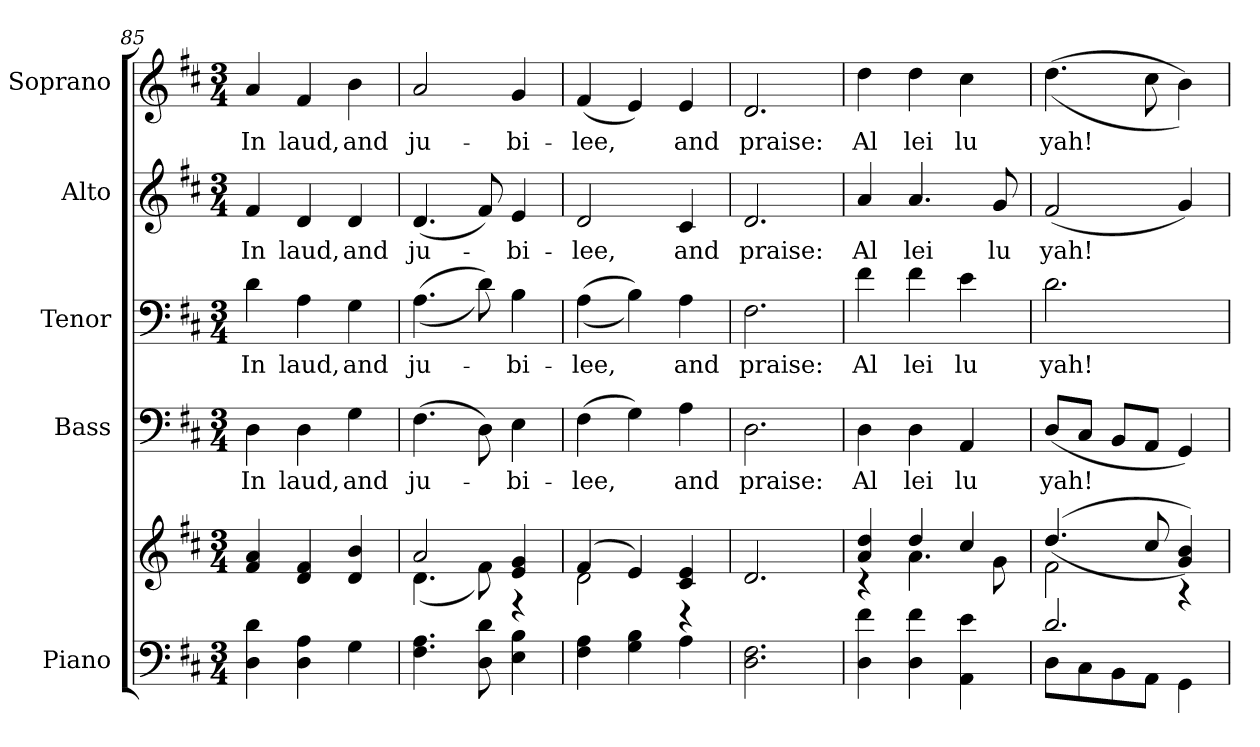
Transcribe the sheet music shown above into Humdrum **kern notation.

**kern	**kern	**kern	**text	**kern	**text	**kern	**text	**kern	**text
*part5	*part5	*part4	*part4	*part3	*part3	*part2	*part2	*part1	*part1
*staff6	*staff5	*staff4	*staff4	*staff3	*staff3	*staff2	*staff2	*staff1	*staff1
*I"Piano	*	*I"Bass	*	*I"Tenor	*	*I"Alto	*	*I"Soprano	*
*I'Pno.	*	*I'B.	*	*I'T.	*	*I'A.	*	*I'S.	*
!!LO:PB:g=z
*clefF4	*clefG2	*clefF4	*	*clefF4	*	*clefG2	*	*clefG2	*
*k[f#c#]	*k[f#c#]	*k[f#c#]	*	*k[f#c#]	*	*k[f#c#]	*	*k[f#c#]	*
*D:	*D:	*D:	*	*D:	*	*D:	*	*D:	*
*M3/4	*M3/4	*M3/4	*	*M3/4	*	*M3/4	*	*M3/4	*
=85	=85	=85	=85	=85	=85	=85	=85	=85	=85
!	!	!	!LO:LY:b:color=#000000	!	!	!	!	!	!
!	!	!	!	!	!LO:LY:b:color=#000000	!	!	!	!
!	!	!	!	!	!	!	!LO:LY:b:color=#000000	!	!
!	!	!	!	!	!	!	!	!	!LO:LY:b:color=#000000
4Di\ 4di	4f#i/ 4ai	4Di\	In	4di\	In	4f#i/	In	4ai/	In
!	!	!	!LO:LY:b:color=#000000	!	!	!	!	!	!
!	!	!	!	!	!LO:LY:b:color=#000000	!	!	!	!
!	!	!	!	!	!	!	!LO:LY:b:color=#000000	!	!
!	!	!	!	!	!	!	!	!	!LO:LY:b:color=#000000
4Di\ 4Ai	4di/ 4f#i	4Di\	laud,	4Ai\	laud,	4di/	laud,	4f#i/	laud,
!	!	!	!LO:LY:b:color=#000000	!	!	!	!	!	!
!	!	!	!	!	!LO:LY:b:color=#000000	!	!	!	!
!	!	!	!	!	!	!	!LO:LY:b:color=#000000	!	!
!	!	!	!	!	!	!	!	!	!LO:LY:b:color=#000000
4Gi\	4di/ 4bi	4Gi\	and	4Gi\	and	4di/	and	4bi\	and
=86	=86	=86	=86	=86	=86	=86	=86	=86	=86
*	*^	*	*	*	*	*	*	*	*
!	!	!	!	!LO:LY:b:color=#000000	!	!	!	!	!	!
!	!	!	!	!	!	!LO:LY:b:color=#000000	!	!	!	!
!	!	!	!	!	!	!	!	!LO:LY:b:color=#000000	!	!
!	!	!	!	!	!	!	!	!	!	!LO:LY:b:color=#000000
4.F#i\ 4.Ai	2ai/	(4.di\	(4.F#i\	ju-	((4.Ai\	ju-	(4.di/	ju-	2ai/	ju-
8Di\ 8di	.	8f#i\)	8Di\)	.	8di\))	.	8f#i/)	.	.	.
!	!	!	!	!LO:LY:b:color=#000000	!	!	!	!	!	!
!	!	!	!	!	!	!LO:LY:b:color=#000000	!	!	!	!
!	!	!	!	!	!	!	!	!LO:LY:b:color=#000000	!	!
!	!	!	!	!	!	!	!	!	!	!LO:LY:b:color=#000000
4Ei\ 4Bi	4ei/ 4gi	4r	4Ei\	-bi-	4Bi\	-bi-	4ei/	-bi-	4gi/	-bi-
=87	=87	=87	=87	=87	=87	=87	=87	=87	=87	=87
!	!	!	!	!LO:LY:b:color=#000000	!	!	!	!	!	!
!	!	!	!	!	!	!LO:LY:b:color=#000000	!	!	!	!
!	!	!	!	!	!	!	!	!LO:LY:b:color=#000000	!	!
!	!	!	!	!	!	!	!	!	!	!LO:LY:b:color=#000000
4F#i\ 4Ai	(4f#i/	2di\	(4F#i\	-lee,	((4Ai\	-lee,	2di/	-lee,	(4f#i/	-lee,
4Gi\ 4Bi	4ei/)	.	4Gi\)	.	4Bi\))	.	.	.	4ei/)	.
!	!	!	!	!LO:LY:b:color=#000000	!	!	!	!	!	!
!	!	!	!	!	!	!LO:LY:b:color=#000000	!	!	!	!
!	!	!	!	!	!	!	!	!LO:LY:b:color=#000000	!	!
!	!	!	!	!	!	!	!	!	!	!LO:LY:b:color=#000000
4Ai\	4c#i/ 4ei	4r	4Ai\	and	4Ai\	and	4c#i/	and	4ei/	and
*	*v	*v	*	*	*	*	*	*	*	*
!!LO:PB:g=z
=88	=88	=88	=88	=88	=88	=88	=88	=88	=88
*	*^	*	*	*	*	*	*	*	*
!	!	!	!	!LO:LY:b:color=#000000	!	!	!	!	!	!
*	*v	*v	*	*	*	*	*	*	*	*
*	*^	*	*	*	*	*	*	*	*
!	!	!	!	!	!	!LO:LY:b:color=#000000	!	!	!	!
*	*v	*v	*	*	*	*	*	*	*	*
*	*^	*	*	*	*	*	*	*	*
!	!	!	!	!	!	!	!	!LO:LY:b:color=#000000	!	!
*	*v	*v	*	*	*	*	*	*	*	*
*	*^	*	*	*	*	*	*	*	*
!	!	!	!	!	!	!	!	!	!	!LO:LY:b:color=#000000
*	*v	*v	*	*	*	*	*	*	*	*
2.Di\ 2.F#i	2.di/	2.Di\	praise:	2.F#i\	praise:	2.di/	praise:	2.di/	praise:
=89	=89	=89	=89	=89	=89	=89	=89	=89	=89
*	*^	*	*	*	*	*	*	*	*
!	!	!	!	!LO:LY:b:color=#000000	!	!	!	!	!	!
!	!	!	!	!	!	!LO:LY:b:color=#000000	!	!	!	!
!	!	!	!	!	!	!	!	!LO:LY:b:color=#000000	!	!
!	!	!	!	!	!	!	!	!	!	!LO:LY:b:color=#000000
4Di\ 4f#i	4ai/ 4ddi	4r	4Di\	Al	4f#i\	Al	4ai/	Al	4ddi\	Al
!	!	!	!	!LO:LY:b:color=#000000	!	!	!	!	!	!
!	!	!	!	!	!	!LO:LY:b:color=#000000	!	!	!	!
!	!	!	!	!	!	!	!	!LO:LY:b:color=#000000	!	!
!	!	!	!	!	!	!	!	!	!	!LO:LY:b:color=#000000
4Di\ 4f#i	4ddi/	4.ai\	4Di\	lei	4f#i\	lei	4.ai/	lei	4ddi\	lei
!	!	!	!	!LO:LY:b:color=#000000	!	!	!	!	!	!
!	!	!	!	!	!	!LO:LY:b:color=#000000	!	!	!	!
!	!	!	!	!	!	!	!	!	!	!LO:LY:b:color=#000000
4AAi\ 4ei	4cc#i/	.	4AAi/	lu	4ei\	lu	.	.	4cc#i\	lu
!	!	!	!	!	!	!	!	!LO:LY:b:color=#000000	!	!
.	.	8gi\	.	.	.	.	8gi/	lu	.	.
=90	=90	=90	=90	=90	=90	=90	=90	=90	=90	=90
*^	*	*	*	*	*	*	*	*	*	*
!	!	!	!	!	!LO:LY:b:color=#000000	!	!	!	!	!	!
!	!	!	!	!	!	!	!LO:LY:b:color=#000000	!	!	!	!
!	!	!	!	!	!	!	!	!	!LO:LY:b:color=#000000	!	!
!	!	!	!	!	!	!	!	!	!	!	!LO:LY:b:color=#000000
2.di/	8Di\L	((4.ddi/	2f#i\	(8Di/L	yah!	2.di\	yah!	(2f#i/	yah!	((4.ddi\	yah!
.	8C#i\	.	.	8C#i/J	.	.	.	.	.	.	.
.	8BBi\	.	.	8BBi/L	.	.	.	.	.	.	.
.	8AAi\J	8cc#i/	.	8AAi/J	.	.	.	.	.	8cc#i\	.
.	4GGi\	4gi/ 4bi))	4r	4GGi/)	.	.	.	4gi/)	.	4bi\))	.
*v	*v	*	*	*	*	*	*	*	*	*	*
*	*v	*v	*	*	*	*	*	*	*	*
=	=	=	=	=	=	=	=	=	=
*-	*-	*-	*-	*-	*-	*-	*-	*-	*-
